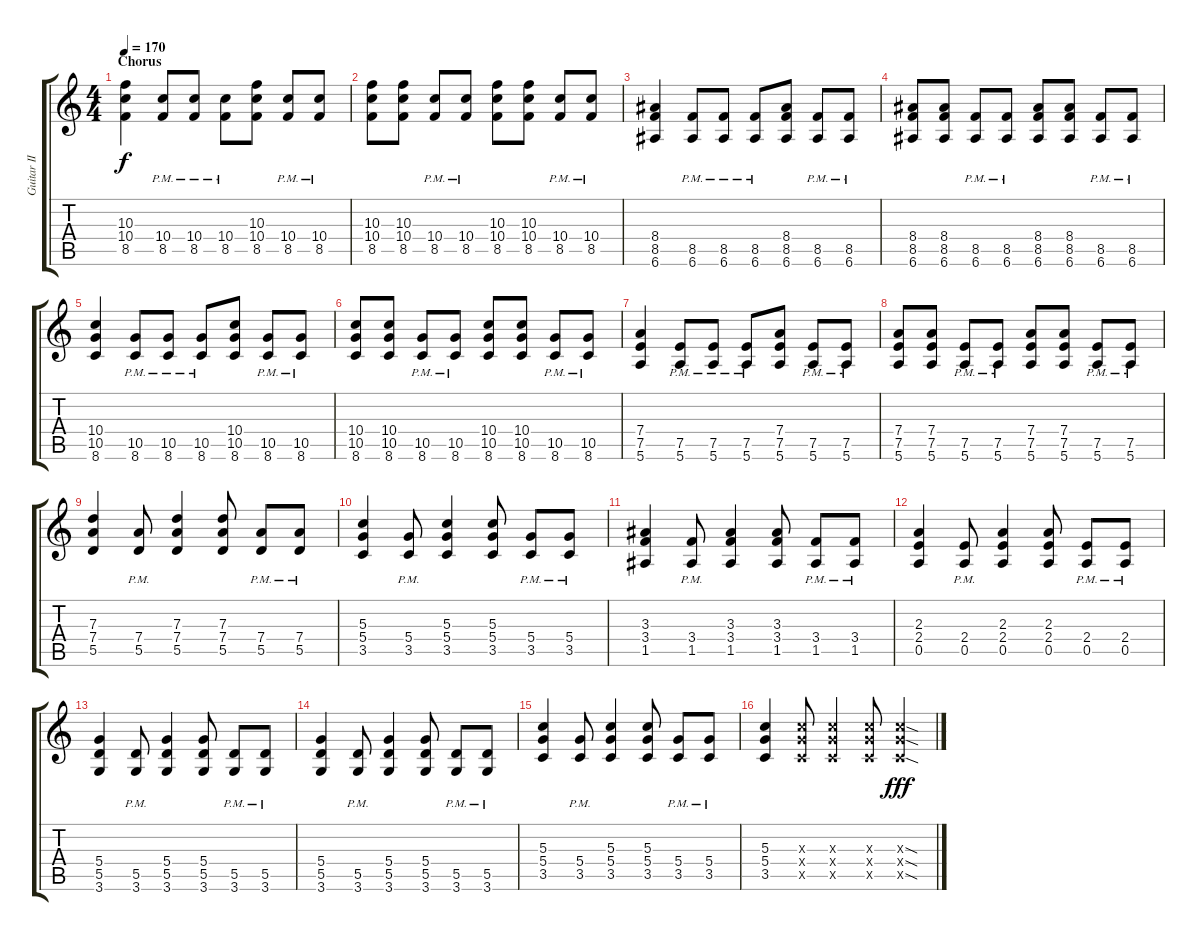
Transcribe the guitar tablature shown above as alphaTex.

\track ("Guitar II" "Guitar II") {instrument overdrivenguitar}
\staff {score tabs}
\tuning (E4 B3 G3 D3 A2 E2) {hide}
\ts (4 4)
\section ("" "Chorus")
\tempo 170
\clef g2
\ks c
(10.3 10.4 8.5).4{dy f} (10.4{pm} 8.5{pm}).8 (10.4{pm} 8.5{pm}).8 (10.4{pm} 8.5{pm}).8 (10.3 10.4 8.5).8 (10.4{pm} 8.5{pm}).8 (10.4{pm} 8.5{pm}).8 |
(10.3 10.4 8.5).8 (10.3 10.4 8.5).8 (10.4{pm} 8.5{pm}).8 (10.4{pm} 8.5{pm}).8 (10.3 10.4 8.5).8 (10.3 10.4 8.5).8 (10.4{pm} 8.5{pm}).8 (10.4{pm} 8.5{pm}).8 |
(8.4 8.5 6.6).4 (8.5{pm} 6.6{pm}).8 (8.5{pm} 6.6{pm}).8 (8.5{pm} 6.6{pm}).8 (8.4 8.5 6.6).8 (8.5{pm} 6.6{pm}).8 (8.5{pm} 6.6{pm}).8 |
(8.4 8.5 6.6).8 (8.4 8.5 6.6).8 (8.5{pm} 6.6{pm}).8 (8.5{pm} 6.6{pm}).8 (8.4 8.5 6.6).8 (8.4 8.5 6.6).8 (8.5{pm} 6.6{pm}).8 (8.5{pm} 6.6{pm}).8 |
(10.4 10.5 8.6).4 (10.5{pm} 8.6{pm}).8 (10.5{pm} 8.6{pm}).8 (10.5{pm} 8.6{pm}).8 (10.4 10.5 8.6).8 (10.5{pm} 8.6{pm}).8 (10.5{pm} 8.6{pm}).8 |
(10.4 10.5 8.6).8 (10.4 10.5 8.6).8 (10.5{pm} 8.6{pm}).8 (10.5{pm} 8.6{pm}).8 (10.4 10.5 8.6).8 (10.4 10.5 8.6).8 (10.5{pm} 8.6{pm}).8 (10.5{pm} 8.6{pm}).8 |
(7.4 7.5 5.6).4 (7.5{pm} 5.6{pm}).8 (7.5{pm} 5.6{pm}).8 (7.5{pm} 5.6{pm}).8 (7.4 7.5 5.6).8 (7.5{pm} 5.6{pm}).8 (7.5{pm} 5.6{pm}).8 |
(7.4 7.5 5.6).8 (7.4 7.5 5.6).8 (7.5{pm} 5.6{pm}).8 (7.5{pm} 5.6{pm}).8 (7.4 7.5 5.6).8 (7.4 7.5 5.6).8 (7.5{pm} 5.6{pm}).8 (7.5{pm} 5.6{pm}).8 |
(7.3 7.4 5.5).4 (7.4{pm} 5.5{pm}).8 (7.3 7.4 5.5).4 (7.3 7.4 5.5).8 (7.4{pm} 5.5{pm}).8 (7.4{pm} 5.5{pm}).8 |
(5.3 5.4 3.5).4 (5.4{pm} 3.5{pm}).8 (5.3 5.4 3.5).4 (5.3 5.4 3.5).8 (5.4{pm} 3.5{pm}).8 (5.4{pm} 3.5{pm}).8 |
(3.3 3.4 1.5).4 (3.4{pm} 1.5{pm}).8 (3.3 3.4 1.5).4 (3.3 3.4 1.5).8 (3.4{pm} 1.5{pm}).8 (3.4{pm} 1.5{pm}).8 |
(2.3 2.4 0.5).4 (2.4{pm} 0.5{pm}).8 (2.3 2.4 0.5).4 (2.3 2.4 0.5).8 (2.4{pm} 0.5{pm}).8 (2.4{pm} 0.5{pm}).8 |
(5.4 5.5 3.6).4 (5.5{pm} 3.6{pm}).8 (5.4 5.5 3.6).4 (5.4 5.5 3.6).8 (5.5{pm} 3.6{pm}).8 (5.5{pm} 3.6{pm}).8 |
(5.4 5.5 3.6).4 (5.5{pm} 3.6{pm}).8 (5.4 5.5 3.6).4 (5.4 5.5 3.6).8 (5.5{pm} 3.6{pm}).8 (5.5{pm} 3.6{pm}).8 |
(5.3 5.4 3.5).4 (5.4{pm} 3.5{pm}).8 (5.3 5.4 3.5).4 (5.3 5.4 3.5).8 (5.4{pm} 3.5{pm}).8 (5.4{pm} 3.5{pm}).8 |
(5.3 5.4 3.5).4 (5.3{x} 5.4{x} 3.5{x}).8 (5.3{x} 5.4{x} 3.5{x}).4 (5.3{x} 5.4{x} 3.5{x}).8 (5.3{sod x} 5.4{sod x} 3.5{sod x}).4{dy fff}
